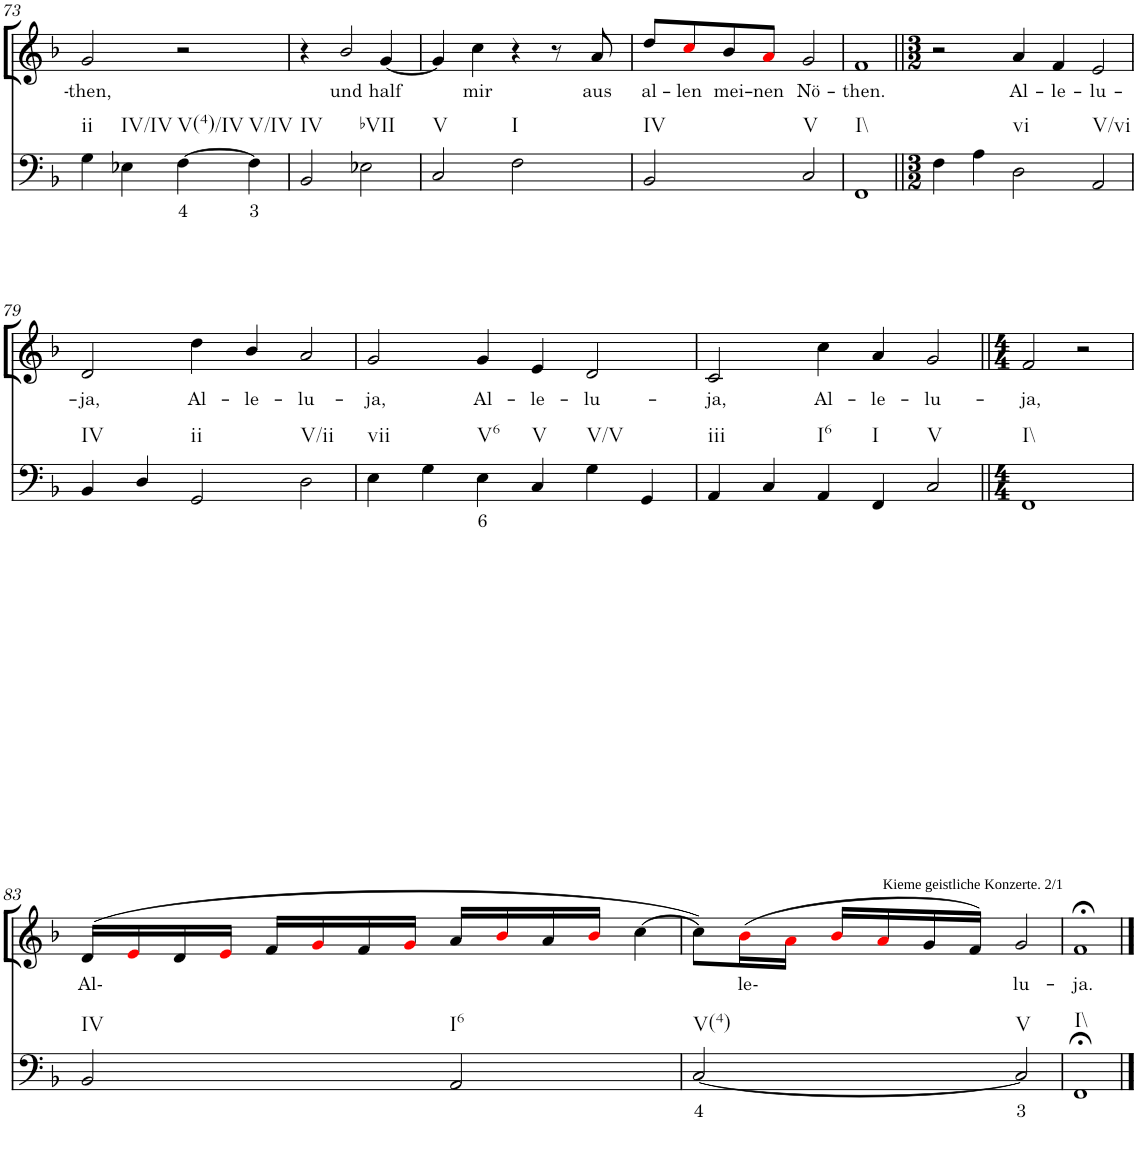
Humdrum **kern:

**kern	**text	**kern	**text
*part2	*part2	*part1	*part1
*staff2	*staff2	*staff1	*staff1
*I"Continuo	*	*I"Soprano	*
!!LO:PB:g=z
*clefF4	*	*clefG2	*
*k[b-]	*	*k[b-]	*
*M4/4	*	*M4/4	*
=73	=73	=73	=73
!LO:TX:b:t=ii	!	!	!
!	!	!	!LO:LY:b
4G\	.	2g/	then,
!LO:TX:b:t=IV/IV	!	!	!
4E-X\	.	.	.
!LO:TX:b:t=V(4)/IV	!	!	!
!	!LO:LY:b	!	!
[4F\	4	2r	.
!LO:TX:b:t=V/IV	!	!	!
!	!LO:LY:b	!	!
4F\]	3	.	.
=74	=74	=74	=74
!LO:TX:b:t=IV	!	!	!
2BB-/	.	4r	.
!	!	!	!LO:LY:b
.	.	2b-/	und
!LO:TX:b:t=bVII	!	!	!
2E-X\	.	.	.
!	!	!	!LO:LY:b
.	.	[4g/	half
=75	=75	=75	=75
!LO:TX:b:t=V	!	!	!
2C/	.	4g/]	.
!	!	!	!LO:LY:b
.	.	4cc\	mir
!LO:TX:b:t=I	!	!	!
2F\	.	4r	.
.	.	8r	.
!	!	!	!LO:LY:b
.	.	8a/	aus
=76	=76	=76	=76
!LO:TX:b:t=IV	!	!	!
!	!	!	!LO:LY:b
2BB-/	.	8dd/L	al-
!	!	!	!LO:LY:b
.	.	8cci/	len
!	!	!	!LO:LY:b
.	.	8b-/	mei-
!	!	!	!LO:LY:b
.	.	8ai/J	nen
!LO:TX:b:t=V	!	!	!
!	!	!	!LO:LY:b
2C/	.	2g/	Nö-
=77	=77	=77	=77
!LO:TX:b:t=I\\	!	!	!
!	!	!	!LO:LY:b
1FF	.	1f	then.
=78||	=78||	=78||	=78||
*M3/2	*	*M3/2	*
4F\	.	2r	.
4A\	.	.	.
!LO:TX:b:t=vi	!	!	!
!	!	!	!LO:LY:b
2D\	.	4a/	Al-
!	!	!	!LO:LY:b
.	.	4f/	le-
!LO:TX:b:t=V/vi	!	!	!
!	!	!	!LO:LY:b
2AA/	.	2e/	lu-
!!LO:LB:g=z
=79	=79	=79	=79
!LO:TX:b:t=IV	!	!	!
!	!	!	!LO:LY:b
4BB-/	.	2d/	ja,
4D/	.	.	.
!LO:TX:b:t=ii	!	!	!
!	!	!	!LO:LY:b
2GG/	.	4dd\	Al-
!	!	!	!LO:LY:b
.	.	4b-/	le-
!LO:TX:b:t=V/ii	!	!	!
!	!	!	!LO:LY:b
2D\	.	2a/	lu-
=80	=80	=80	=80
!LO:TX:b:t=vii	!	!	!
!	!	!	!LO:LY:b
4E\	.	2g/	ja,
4G\	.	.	.
!LO:TX:b:t=V6	!	!	!
!	!LO:LY:b	!	!LO:LY:b
4E\	6	4g/	Al-
!LO:TX:b:t=V	!	!	!
!	!	!	!LO:LY:b
4C/	.	4e/	le-
!LO:TX:b:t=V/V	!	!	!
!	!	!	!LO:LY:b
4G\	.	2d/	lu-
4GG/	.	.	.
=81	=81	=81	=81
!LO:TX:b:t=iii	!	!	!
!	!	!	!LO:LY:b
4AA/	.	2c/	ja,
4C/	.	.	.
!LO:TX:b:t=I6	!	!	!
!	!	!	!LO:LY:b
4AA/	.	4cc\	Al-
!LO:TX:b:t=Kieme geistliche Konzerte. 2/1	!	!	!
!LO:TX:b:t=I	!	!	!
!	!	!	!LO:LY:b
4FF/	.	4a/	le-
!LO:TX:b:t=V	!	!	!
!	!	!	!LO:LY:b
2C/	.	2g/	lu-
=82||	=82||	=82||	=82||
*M4/4	*	*M4/4	*
!LO:TX:b:t=I\\	!	!	!
!	!	!	!LO:LY:b
1FF	.	2f/	ja,
.	.	2r	.
!!LO:LB:g=z
=83	=83	=83	=83
!LO:TX:b:t=IV	!	!	!
!	!	!	!LO:LY:b
2BB-/	.	(16d/LL	Al-
.	.	16ei/	.
.	.	16d/	.
.	.	16ei/JJ	.
.	.	16f/LL	.
.	.	16gi/	.
.	.	16f/	.
.	.	16gi/JJ	.
!LO:TX:b:t=I6	!	!	!
2AA/	.	16a/LL	.
.	.	16b-i/	.
.	.	16a/	.
.	.	16b-i/JJ	.
.	.	[4cc\	.
=84	=84	=84	=84
!LO:TX:b:t=V(4)	!	!	!
!	!LO:LY:b	!	!
[2C/	4	8cc\L])	.
!	!	!	!LO:LY:b
.	.	(16b-i\L	le-
.	.	16ai\JJ	.
.	.	16b-i/LL	.
.	.	16ai/	.
.	.	16g/	.
.	.	16f/JJ)	.
!LO:TX:b:t=V	!	!	!
!	!LO:LY:b	!	!LO:LY:b
2C/]	3	2g/	lu-
=85	=85	=85	=85
!LO:TX:b:t=I\\	!	!	!
!	!	!	!LO:LY:b
1FF;<	.	1f;<	ja.
==	==	==	==
*-	*-	*-	*-
